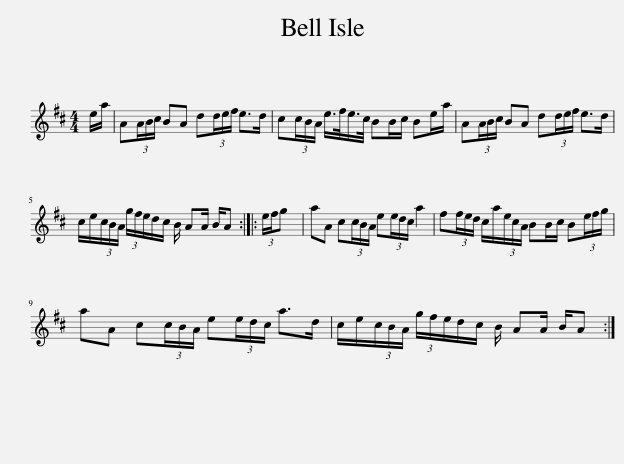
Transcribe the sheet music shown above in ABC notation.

X:1
L:1/8
M:4/4
I:linebreak $
K:D
V:1 treble
V:1
 e/a/ | A(3A/B/c/ BA d(3d/e/f/ e>d | c(3c/B/A/ e/>f/e/>c/ BB/c/ Be/a/ | A(3A/B/c/ BA d(3d/e/f/ e>d |$ c/e/(3c/B/A/ (3g/f/e/d/c/ B/ AA/ B/A :: %5
 (3e/f/g x/24 | aA c(3c/B/A/ e(3e/d/c/ a2 | f(3f/e/d/ c/a/(3e/c/A/ BB/c/ B(3e/f/g/ |$ aA c(3c/B/A/ e(3e/d/c/ a>d | c/e/(3c/B/A/ (3g/f/e/d/c/ B/ AA/ B/A :| %10
